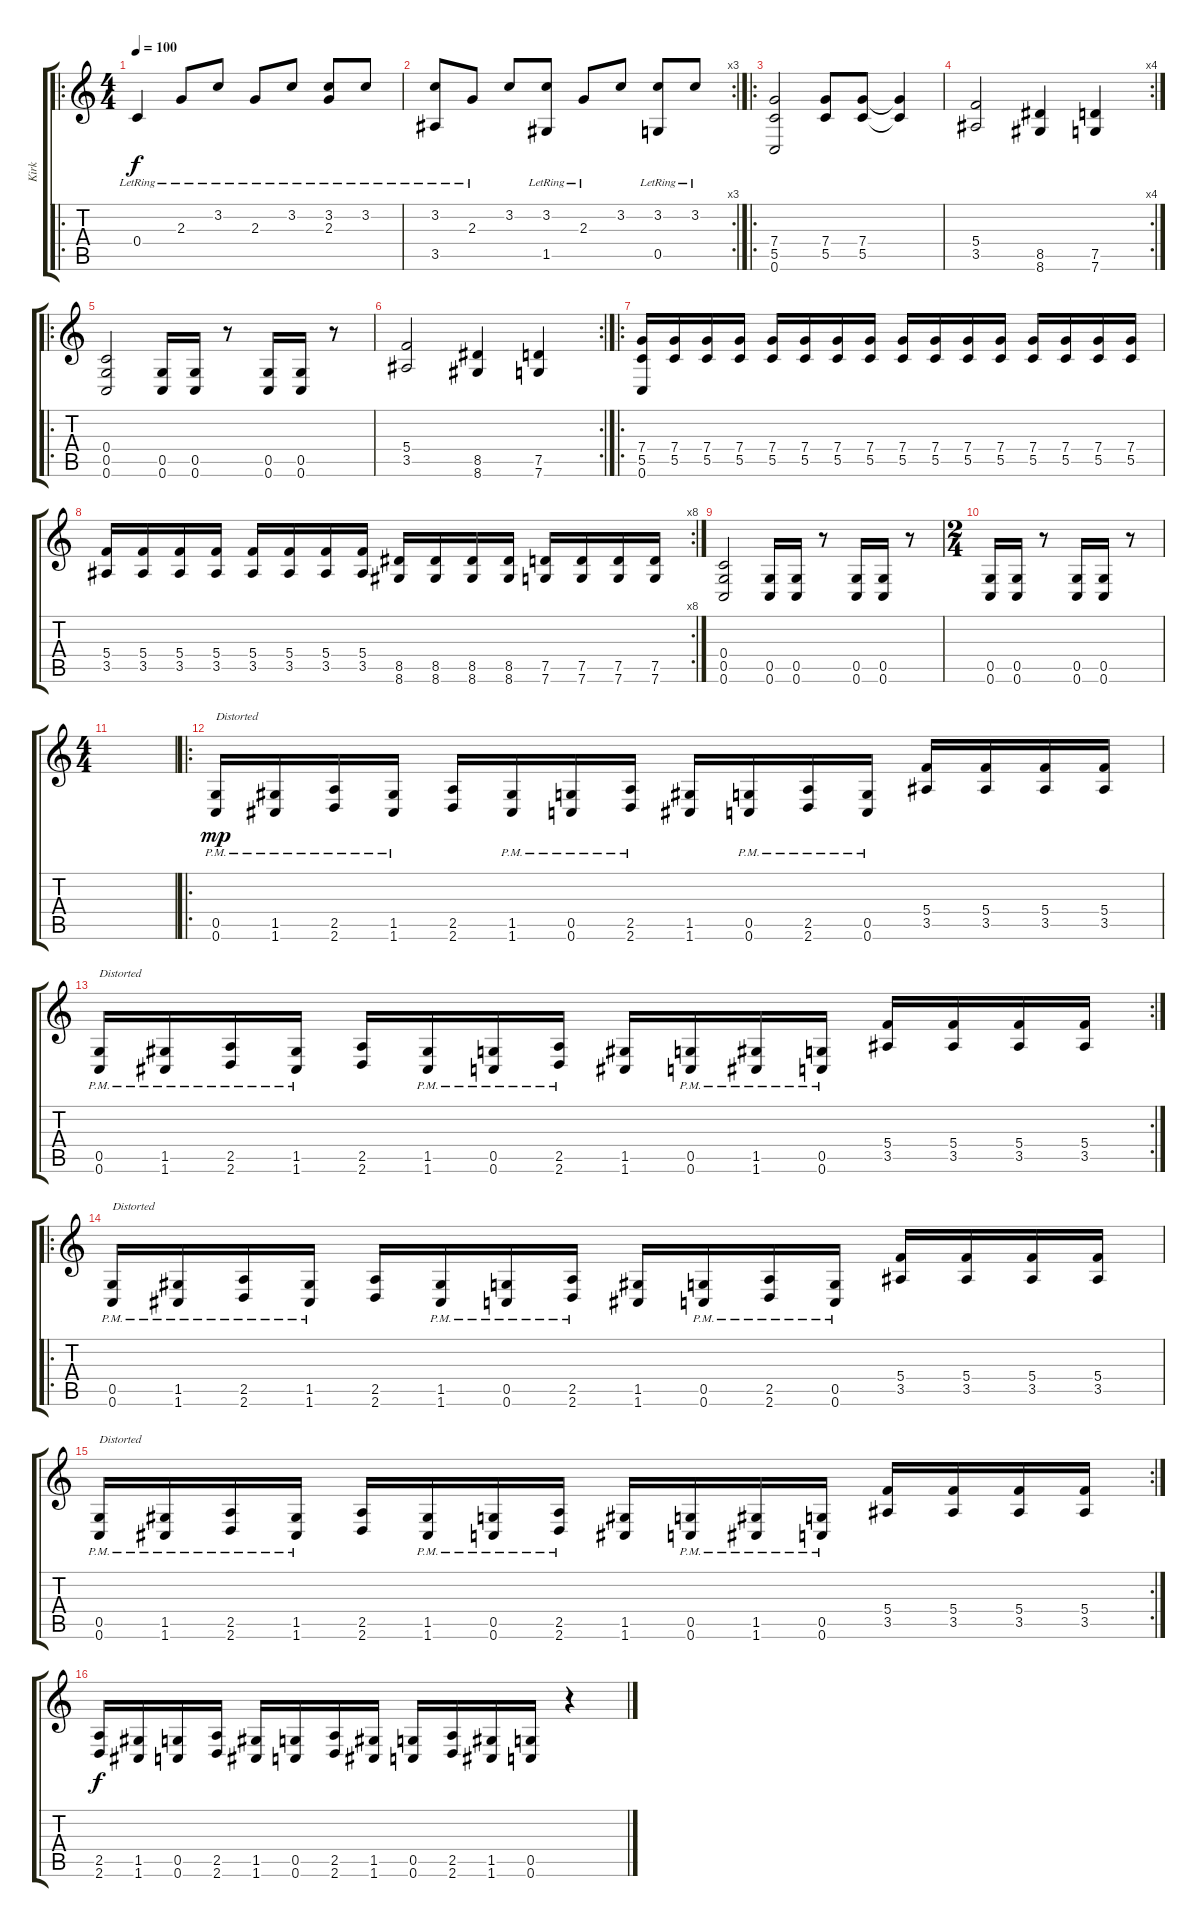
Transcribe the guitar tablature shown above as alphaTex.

\track ("Kirk" "Kirk") {instrument distortionguitar}
\staff {score tabs}
\tuning (D4 A3 F3 C3 G2 C2) {hide}
\ro
\ts (4 4)
\tempo 100
\clef g2
\ks c
0.4{lr}.4{dy f instrument electricguitarclean} 2.3{lr}.8 3.2{lr}.8 2.3{lr}.8 3.2{lr}.8 (3.2{lr} 2.3{lr}).8 3.2{lr}.8 |
\rc 3
(3.2{lr} 3.5{lr}).8{instrument electricguitarclean} 2.3{lr}.8 3.2.8 (3.2{lr} 1.5{lr}).8 2.3{lr}.8 3.2.8 (3.2 0.5{lr}).8 3.2{lr}.8 |
\ro
(7.4 5.5 0.6).2{instrument distortionguitar} (7.4 5.5).8 (7.4 5.5).8 (7.4{t} 5.5{t}).4 |
\rc 4
(5.4 3.5).2 (8.5 8.6).4 (7.5 7.6).4 |
\ro
(0.4 0.5 0.6).2 (0.5 0.6).16 (0.5 0.6).16 r.8 (0.5 0.6).16 (0.5 0.6).16 r.8 |
\rc 2
(5.4 3.5).2 (8.5 8.6).4 (7.5 7.6).4 |
\ro
(7.4 5.5 0.6).16 (7.4 5.5).16 (7.4 5.5).16 (7.4 5.5).16 (7.4 5.5).16 (7.4 5.5).16 (7.4 5.5).16 (7.4 5.5).16 (7.4 5.5).16 (7.4 5.5).16 (7.4 5.5).16 (7.4 5.5).16 (7.4 5.5).16 (7.4 5.5).16 (7.4 5.5).16 (7.4 5.5).16 |
\rc 8
(5.4 3.5).16 (5.4 3.5).16 (5.4 3.5).16 (5.4 3.5).16 (5.4 3.5).16 (5.4 3.5).16 (5.4 3.5).16 (5.4 3.5).16 (8.5 8.6).16 (8.5 8.6).16 (8.5 8.6).16 (8.5 8.6).16 (7.5 7.6).16 (7.5 7.6).16 (7.5 7.6).16 (7.5 7.6).16 |
(0.4 0.5 0.6).2 (0.5 0.6).16 (0.5 0.6).16 r.8 (0.5 0.6).16 (0.5 0.6).16 r.8 |
\ts (2 4)
(0.5 0.6).16 (0.5 0.6).16 r.8 (0.5 0.6).16 (0.5 0.6).16 r.8 |
\ts (4 4)
|
\ro
(0.5{pm} 0.6{pm}).16{txt "Distorted" dy mp instrument distortionguitar} (1.5{pm} 1.6{pm}).16 (2.5{pm} 2.6{pm}).16 (1.5{pm} 1.6{pm}).16 (2.5 2.6).16 (1.5{pm} 1.6{pm}).16 (0.5{pm} 0.6{pm}).16 (2.5{pm} 2.6{pm}).16 (1.5 1.6).16 (0.5{pm} 0.6{pm}).16 (2.5{pm} 2.6{pm}).16 (0.5{pm} 0.6{pm}).16 (5.4 3.5).16 (5.4 3.5).16 (5.4 3.5).16 (5.4 3.5).16 |
\rc 2
(0.5{pm} 0.6{pm}).16{txt "Distorted" instrument distortionguitar} (1.5{pm} 1.6{pm}).16 (2.5{pm} 2.6{pm}).16 (1.5{pm} 1.6{pm}).16 (2.5 2.6).16 (1.5{pm} 1.6{pm}).16 (0.5{pm} 0.6{pm}).16 (2.5{pm} 2.6{pm}).16 (1.5 1.6).16 (0.5{pm} 0.6{pm}).16 (1.5{pm} 1.6{pm}).16 (0.5{pm} 0.6{pm}).16 (5.4 3.5).16 (5.4 3.5).16 (5.4 3.5).16 (5.4 3.5).16 |
\ro
(0.5{pm} 0.6{pm}).16{txt "Distorted" instrument distortionguitar} (1.5{pm} 1.6{pm}).16 (2.5{pm} 2.6{pm}).16 (1.5{pm} 1.6{pm}).16 (2.5 2.6).16 (1.5{pm} 1.6{pm}).16 (0.5{pm} 0.6{pm}).16 (2.5{pm} 2.6{pm}).16 (1.5 1.6).16 (0.5{pm} 0.6{pm}).16 (2.5{pm} 2.6{pm}).16 (0.5{pm} 0.6{pm}).16 (5.4 3.5).16 (5.4 3.5).16 (5.4 3.5).16 (5.4 3.5).16 |
\rc 2
(0.5{pm} 0.6{pm}).16{txt "Distorted" instrument distortionguitar} (1.5{pm} 1.6{pm}).16 (2.5{pm} 2.6{pm}).16 (1.5{pm} 1.6{pm}).16 (2.5 2.6).16 (1.5{pm} 1.6{pm}).16 (0.5{pm} 0.6{pm}).16 (2.5{pm} 2.6{pm}).16 (1.5 1.6).16 (0.5{pm} 0.6{pm}).16 (1.5{pm} 1.6{pm}).16 (0.5{pm} 0.6{pm}).16 (5.4 3.5).16 (5.4 3.5).16 (5.4 3.5).16 (5.4 3.5).16 |
(2.5 2.6).16{dy f} (1.5 1.6).16 (0.5 0.6).16 (2.5 2.6).16 (1.5 1.6).16 (0.5 0.6).16 (2.5 2.6).16 (1.5 1.6).16 (0.5 0.6).16 (2.5 2.6).16 (1.5 1.6).16 (0.5 0.6).16 r.4
